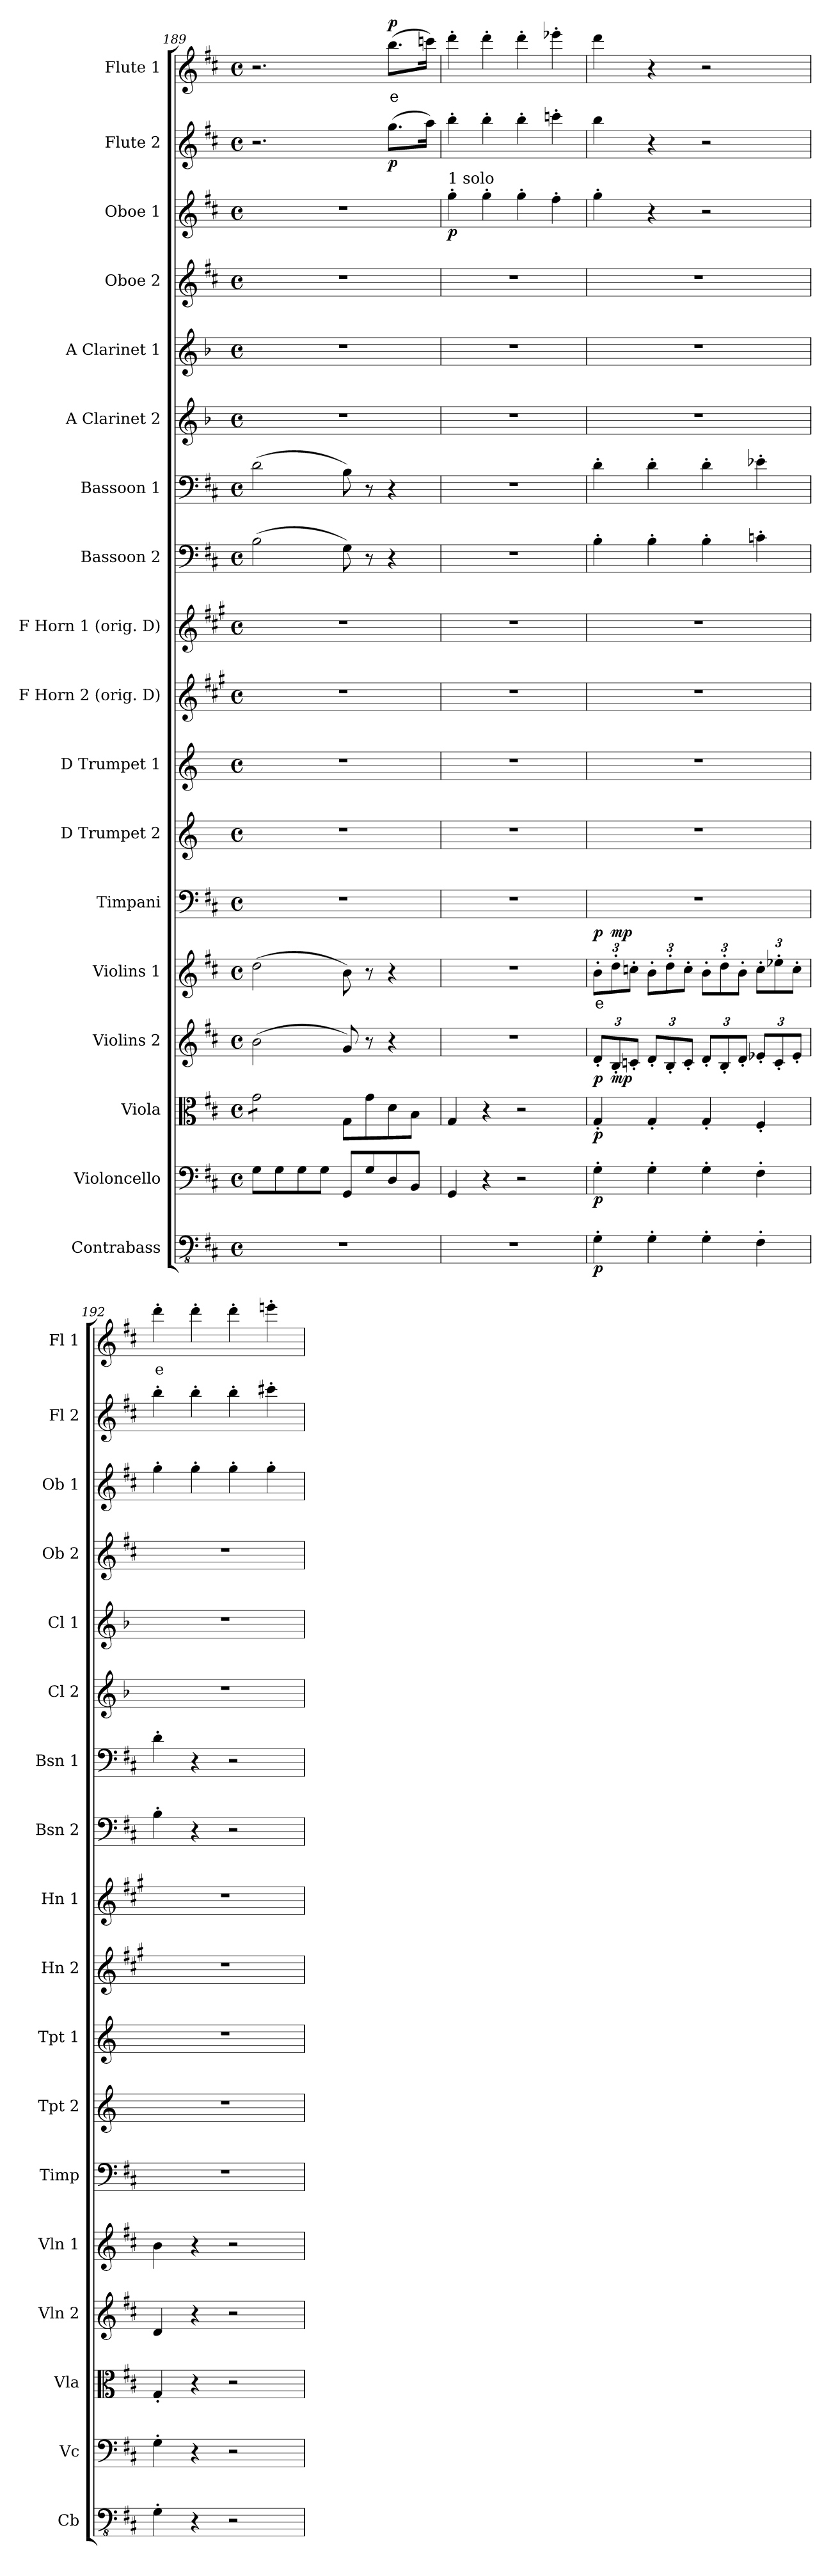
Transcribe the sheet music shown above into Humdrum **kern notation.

**kern	**dynam	**kern	**dynam	**kern	**dynam	**kern	**dynam	**kern	**text	**dynam	**kern	**kern	**kern	**kern	**kern	**kern	**kern	**kern	**kern	**kern	**kern	**dynam	**kern	**dynam	**kern	**text	**dynam
*part18	*part18	*part17	*part17	*part16	*part16	*part15	*part15	*part14	*part14	*part14	*part13	*part12	*part11	*part10	*part9	*part8	*part7	*part6	*part5	*part4	*part3	*part3	*part2	*part2	*part1	*part1	*part1
*staff18	*staff18	*staff17	*staff17	*staff16	*staff16	*staff15	*staff15	*staff14	*staff14	*staff14	*staff13	*staff12	*staff11	*staff10	*staff9	*staff8	*staff7	*staff6	*staff5	*staff4	*staff3	*staff3	*staff2	*staff2	*staff1	*staff1	*staff1
*I"Contrabass	*	*I"Violoncello	*	*I"Viola	*	*I"Violins 2	*	*I"Violins 1	*	*	*I"Timpani	*I"D Trumpet 2	*I"D Trumpet 1	*I"F Horn 2 (orig.  D)	*I"F Horn 1 (orig.  D)	*I"Bassoon 2	*I"Bassoon 1	*I"A Clarinet 2	*I"A Clarinet 1	*I"Oboe 2	*I"Oboe 1	*	*I"Flute 2	*	*I"Flute 1	*	*
*I'Cb	*	*I'Vc	*	*I'Vla	*	*I'Vln 2	*	*I'Vln 1	*	*	*I'Timp	*I'Tpt 2	*I'Tpt 1	*I'Hn 2	*I'Hn 1	*I'Bsn 2	*I'Bsn 1	*I'Cl 2	*I'Cl 1	*I'Ob 2	*I'Ob 1	*	*I'Fl 2	*	*I'Fl 1	*	*
!!LO:PB:g=z
*clefFv4	*	*clefF4	*	*clefC3	*	*clefG2	*	*clefG2	*	*	*clefF4	*clefG2	*clefG2	*clefG2	*clefG2	*clefF4	*clefF4	*clefG2	*clefG2	*clefG2	*clefG2	*	*clefG2	*	*clefG2	*	*
*	*	*	*	*	*	*	*	*	*	*	*	*ITrd-1c-2	*ITrd-1c-2	*ITrd4c7	*ITrd4c7	*	*	*ITrd2c3	*ITrd2c3	*	*	*	*	*	*	*	*
*k[f#c#]	*	*k[f#c#]	*	*k[f#c#]	*	*k[f#c#]	*	*k[f#c#]	*	*	*k[f#c#]	*k[f#c#]	*k[f#c#]	*k[f#c#]	*k[f#c#]	*k[f#c#]	*k[f#c#]	*k[f#c#]	*k[f#c#]	*k[f#c#]	*k[f#c#]	*	*k[f#c#]	*	*k[f#c#]	*	*
*M4/4	*	*M4/4	*	*M4/4	*	*M4/4	*	*M4/4	*	*	*M4/4	*M4/4	*M4/4	*M4/4	*M4/4	*M4/4	*M4/4	*M4/4	*M4/4	*M4/4	*M4/4	*	*M4/4	*	*M4/4	*	*
*met(c)	*	*met(c)	*	*met(c)	*	*met(c)	*	*met(c)	*	*	*met(c)	*met(c)	*met(c)	*met(c)	*met(c)	*met(c)	*met(c)	*met(c)	*met(c)	*met(c)	*met(c)	*	*met(c)	*	*met(c)	*	*
=189	=189	=189	=189	=189	=189	=189	=189	=189	=189	=189	=189	=189	=189	=189	=189	=189	=189	=189	=189	=189	=189	=189	=189	=189	=189	=189	=189
*	*	*	*	*tremolo	*	*	*	*	*	*	*	*	*	*	*	*	*	*	*	*	*	*	*	*	*	*	*
1r	.	8G\L	.	8g\L	.	(>2b\	.	(>2dd\	.	.	1r	1r	1r	1r	1r	(>2B\	(>2d\	1r	1r	1r	1r	.	2.r	.	2.r	.	.
.	.	8G\	.	8g\	.	.	.	.	.	.	.	.	.	.	.	.	.	.	.	.	.	.	.	.	.	.	.
.	.	8G\	.	8g\	.	.	.	.	.	.	.	.	.	.	.	.	.	.	.	.	.	.	.	.	.	.	.
.	.	8G\J	.	8g\J	.	.	.	.	.	.	.	.	.	.	.	.	.	.	.	.	.	.	.	.	.	.	.
*	*	*	*	*Xtremolo	*	*	*	*	*	*	*	*	*	*	*	*	*	*	*	*	*	*	*	*	*	*	*
.	.	8GG/L	.	8G\L	.	8g/)	.	8b\)	.	.	.	.	.	.	.	8G\)	8B\)	.	.	.	.	.	.	.	.	.	.
.	.	8G/	.	8g\	.	8r	.	8r	.	.	.	.	.	.	.	8r	8r	.	.	.	.	.	.	.	.	.	.
!	!	!	!	!	!	!	!	!	!	!	!	!	!	!	!	!	!	!	!	!	!	!	!	!LO:DY:b	!	!LO:LY:b:color=#FF0000	!LO:DY:b
.	.	8D/	.	8d\	.	4r	.	4r	.	.	.	.	.	.	.	4r	4r	.	.	.	.	.	(>8.gg\L	p	(>8.bb\L	e	p
.	.	8BB/J	.	8B\J	.	.	.	.	.	.	.	.	.	.	.	.	.	.	.	.	.	.	.	.	.	.	.
.	.	.	.	.	.	.	.	.	.	.	.	.	.	.	.	.	.	.	.	.	.	.	16aa\Jk)	.	16cccn\Jk)	.	.
=190	=190	=190	=190	=190	=190	=190	=190	=190	=190	=190	=190	=190	=190	=190	=190	=190	=190	=190	=190	=190	=190	=190	=190	=190	=190	=190	=190
!	!	!	!	!	!	!	!	!	!	!	!	!	!	!	!	!	!	!	!	!	!LO:TX:a:t=1 solo	!	!	!	!	!	!
!	!	!	!	!	!	!	!	!	!	!	!	!	!	!	!	!	!	!	!	!	!	!LO:DY:b	!	!	!	!	!
1r	.	4GG/	.	4G/	.	1r	.	1r	.	.	1r	1r	1r	1r	1r	1r	1r	1r	1r	1r	4gg'\	p	4bb'\	.	4ddd'\	.	.
.	.	4r	.	4r	.	.	.	.	.	.	.	.	.	.	.	.	.	.	.	.	4gg'\	.	4bb'\	.	4ddd'\	.	.
.	.	2r	.	2r	.	.	.	.	.	.	.	.	.	.	.	.	.	.	.	.	4gg'\	.	4bb'\	.	4ddd'\	.	.
.	.	.	.	.	.	.	.	.	.	.	.	.	.	.	.	.	.	.	.	.	4ff#'\	.	4cccn'\	.	4eee-X'\	.	.
=191	=191	=191	=191	=191	=191	=191	=191	=191	=191	=191	=191	=191	=191	=191	=191	=191	=191	=191	=191	=191	=191	=191	=191	=191	=191	=191	=191
*	*	*	*	*	*	*Xbrackettup	*	*Xbrackettup	*	*	*	*	*	*	*	*	*	*	*	*	*	*	*	*	*	*	*
!	!LO:DY:b	!	!LO:DY:b	!	!LO:DY:b	!	!LO:DY:b	!	!LO:LY:b:color=#FF0000	!LO:DY:b	!	!	!	!	!	!	!	!	!	!	!	!	!	!	!	!	!
4GG'\	p	4G'\	p	4G'/	p	12d'/L	p	12b'\L	e	p	1r	1r	1r	1r	1r	4B'\	4d'\	1r	1r	1r	4gg'\	.	4bb\	.	4ddd\	.	.
!	!	!	!	!	!	!	!LO:DY:b	!	!	!LO:DY:b	!	!	!	!	!	!	!	!	!	!	!	!	!	!	!	!	!
.	.	.	.	.	.	12B'/	mp	12dd'\	.	mp	.	.	.	.	.	.	.	.	.	.	.	.	.	.	.	.	.
.	.	.	.	.	.	12cn'/J	.	12ccn'\J	.	.	.	.	.	.	.	.	.	.	.	.	.	.	.	.	.	.	.
4GG'\	.	4G'\	.	4G'/	.	12d'/L	.	12b'\L	.	.	.	.	.	.	.	4B'\	4d'\	.	.	.	4r	.	4r	.	4r	.	.
.	.	.	.	.	.	12B'/	.	12dd'\	.	.	.	.	.	.	.	.	.	.	.	.	.	.	.	.	.	.	.
.	.	.	.	.	.	12c'/J	.	12cc'\J	.	.	.	.	.	.	.	.	.	.	.	.	.	.	.	.	.	.	.
4GG'\	.	4G'\	.	4G'/	.	12d'/L	.	12b'\L	.	.	.	.	.	.	.	4B'\	4d'\	.	.	.	2r	.	2r	.	2r	.	.
.	.	.	.	.	.	12B'/	.	12dd'\	.	.	.	.	.	.	.	.	.	.	.	.	.	.	.	.	.	.	.
.	.	.	.	.	.	12d'/J	.	12b'\J	.	.	.	.	.	.	.	.	.	.	.	.	.	.	.	.	.	.	.
4FF#'\	.	4F#'\	.	4F#'/	.	12e-X'/L	.	12cc'\L	.	.	.	.	.	.	.	4cn'\	4e-X'\	.	.	.	.	.	.	.	.	.	.
.	.	.	.	.	.	12c'/	.	12ee-X'\	.	.	.	.	.	.	.	.	.	.	.	.	.	.	.	.	.	.	.
.	.	.	.	.	.	12e-'/J	.	12cc'\J	.	.	.	.	.	.	.	.	.	.	.	.	.	.	.	.	.	.	.
=192	=192	=192	=192	=192	=192	=192	=192	=192	=192	=192	=192	=192	=192	=192	=192	=192	=192	=192	=192	=192	=192	=192	=192	=192	=192	=192	=192
!	!	!	!	!	!	!	!	!	!	!	!	!	!	!	!	!	!	!	!	!	!	!	!	!	!	!LO:LY:b:color=#FF0000	!
4GG'\	.	4G'\	.	4G'/	.	4d/	.	4b\	.	.	1r	1r	1r	1r	1r	4B'\	4d'\	1r	1r	1r	4gg'\	.	4bb'\	.	4ddd'\	e	.
4r	.	4r	.	4r	.	4r	.	4r	.	.	.	.	.	.	.	4r	4r	.	.	.	4gg'\	.	4bb'\	.	4ddd'\	.	.
2r	.	2r	.	2r	.	2r	.	2r	.	.	.	.	.	.	.	2r	2r	.	.	.	4gg'\	.	4bb'\	.	4ddd'\	.	.
.	.	.	.	.	.	.	.	.	.	.	.	.	.	.	.	.	.	.	.	.	4gg'\	.	4ccc#X'\	.	4eeen'\	.	.
=	=	=	=	=	=	=	=	=	=	=	=	=	=	=	=	=	=	=	=	=	=	=	=	=	=	=	=
*-	*-	*-	*-	*-	*-	*-	*-	*-	*-	*-	*-	*-	*-	*-	*-	*-	*-	*-	*-	*-	*-	*-	*-	*-	*-	*-	*-
